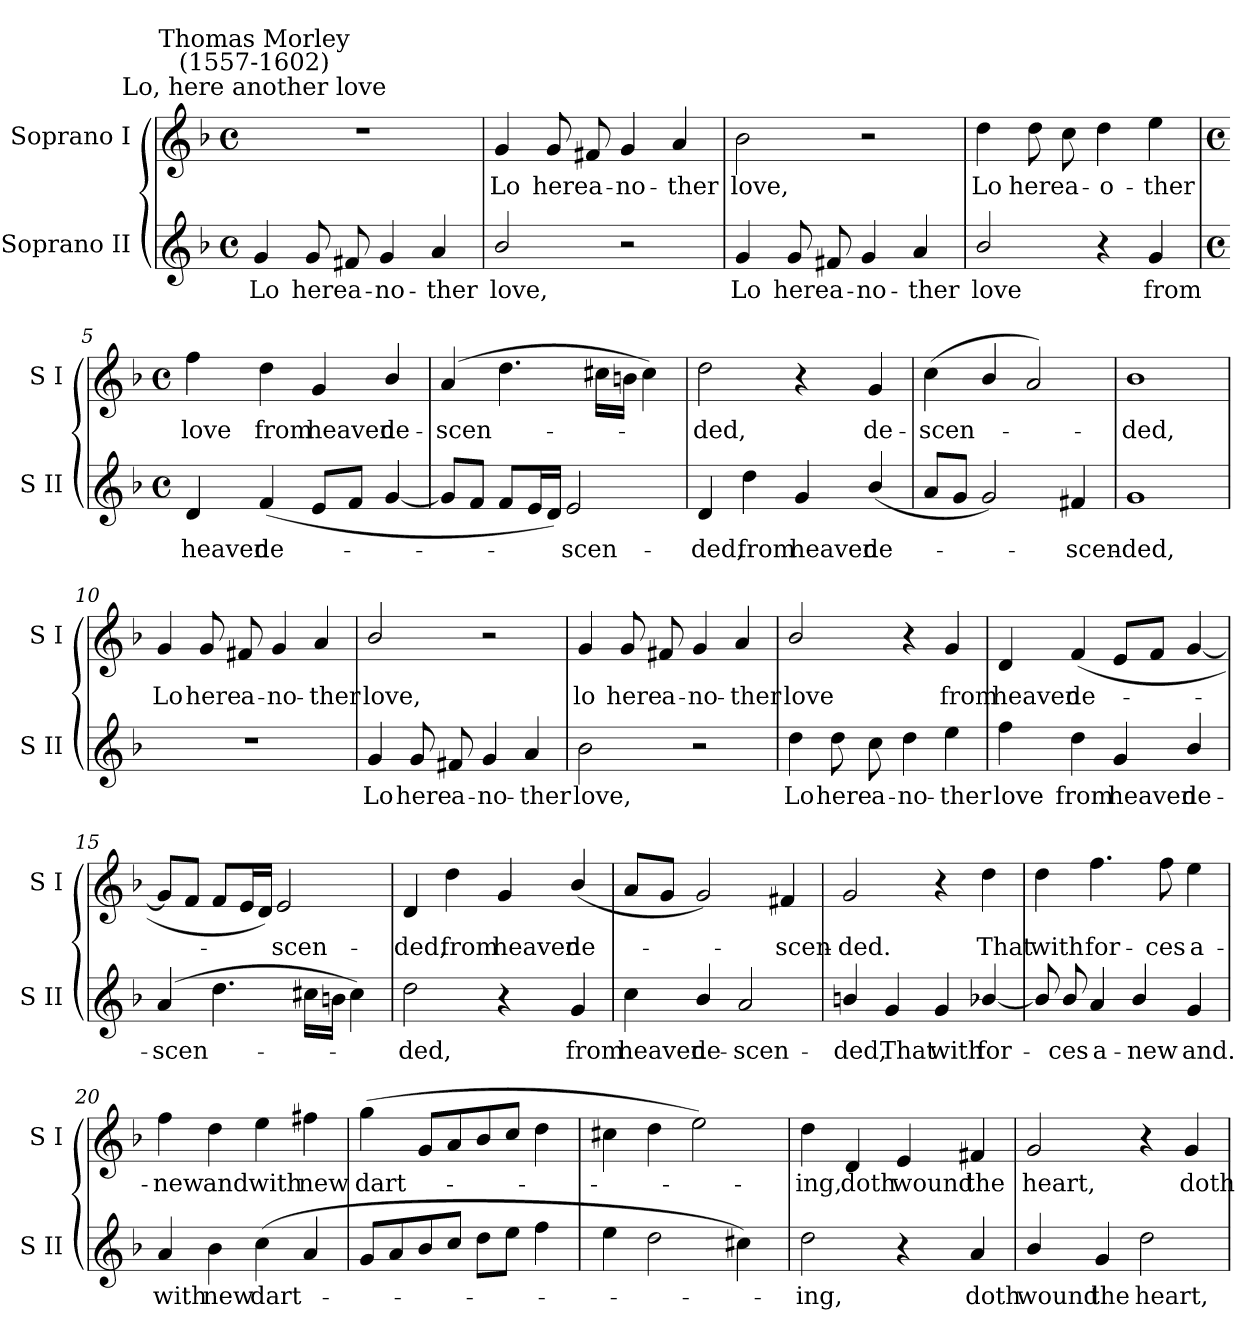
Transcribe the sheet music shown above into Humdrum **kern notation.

**kern	**text	**kern	**text
*part2	*part2	*part1	*part1
*staff2	*staff2	*staff1	*staff1
*I"Soprano II	*	*I"Soprano I	*
*I'S II	*	*I'S I	*
*clefG2	*	*clefG2	*
*k[b-]	*	*k[b-]	*
*F:	*	*F:	*
*M4/4	*	*M4/4	*
*met(c)	*	*met(c)	*
=1	=1	=1	=1
!	!	!LO:TX:a:cj:t=Lo, here another love	!
!	!	!LO:TX:a:cj:t=Thomas Morley\n(1557-1602)	!
!	!LO:LY:b	!	!
4g	Lo	1r	.
!	!LO:LY:b	!	!
8g	here	.	.
!	!LO:LY:b	!	!
8f#X	a-	.	.
!	!LO:LY:b	!	!
4g	-no-	.	.
!	!LO:LY:b	!	!
4a	-ther	.	.
=2	=2	=2	=2
!	!LO:LY:b	!	!LO:LY:b
2b-/	love,	4g	Lo
!	!	!	!LO:LY:b
.	.	8g	here
!	!	!	!LO:LY:b
.	.	8f#X	a-
!	!	!	!LO:LY:b
2r	.	4g	-no-
!	!	!	!LO:LY:b
.	.	4a	-ther
=3	=3	=3	=3
!	!LO:LY:b	!	!LO:LY:b
4g	Lo	2b-	love,
!	!LO:LY:b	!	!
8g	here	.	.
!	!LO:LY:b	!	!
8f#X	a-	.	.
!	!LO:LY:b	!	!
4g	-no-	2r	.
!	!LO:LY:b	!	!
4a	-ther	.	.
=4	=4	=4	=4
!	!LO:LY:b	!	!LO:LY:b
2b-/	love	4dd	Lo
!	!	!	!LO:LY:b
.	.	8dd	here
!	!	!	!LO:LY:b
.	.	8cc	a-
!	!	!	!LO:LY:b
4r	.	4dd	-o-
!	!LO:LY:b	!	!LO:LY:b
4g	from	4ee	-ther
!!LO:LB:g=z
=5	=5	=5	=5
*M4/4	*	*M4/4	*
*met(c)	*	*met(c)	*
!	!LO:LY:b	!	!LO:LY:b
4d	heaven	4ff	love
!	!LO:LY:b	!	!LO:LY:b
(<4f	de-	4dd	from
!	!	!	!LO:LY:b
8eL	.	4g	heaven
8fJ	.	.	.
!	!	!	!LO:LY:b
[4g	.	4b-/	de-
=6	=6	=6	=6
!	!	!	!LO:LY:b
8gL]	.	(>4a	-scen-
8fJ	.	.	.
8fL	.	4.dd	.
16eL	.	.	.
16dJJ)	.	.	.
!	!LO:LY:b	!	!
2e	scen-	.	.
.	.	16cc#XLL	.
.	.	16bnJJ	.
.	.	4cc#)	.
=7	=7	=7	=7
!	!LO:LY:b	!	!LO:LY:b
4d	-ded,	2dd	ded,
!	!LO:LY:b	!	!
4dd	from	.	.
!	!LO:LY:b	!	!
4g	heaven	4r	.
!	!LO:LY:b	!	!LO:LY:b
(<4b-/	de-	4g	de-
=8	=8	=8	=8
!	!	!	!LO:LY:b
8aL	.	(<4cc	-scen-
8gJ	.	.	.
2g)	.	4b-/	.
.	.	2a)	.
!	!LO:LY:b	!	!
4f#X	scen-	.	.
=9	=9	=9	=9
!	!LO:LY:b	!	!LO:LY:b
1g	-ded,	1b-	ded,
!!LO:LB:g=z
=10	=10	=10	=10
!	!	!	!LO:LY:b
1r	.	4g	Lo
!	!	!	!LO:LY:b
.	.	8g	here
!	!	!	!LO:LY:b
.	.	8f#X	a-
!	!	!	!LO:LY:b
.	.	4g	-no-
!	!	!	!LO:LY:b
.	.	4a	-ther
=11	=11	=11	=11
!	!LO:LY:b	!	!LO:LY:b
4g	Lo	2b-/	love,
!	!LO:LY:b	!	!
8g	here	.	.
!	!LO:LY:b	!	!
8f#X	a-	.	.
!	!LO:LY:b	!	!
4g	-no-	2r	.
!	!LO:LY:b	!	!
4a	-ther	.	.
=12	=12	=12	=12
!	!LO:LY:b	!	!LO:LY:b
2b-	love,	4g	lo
!	!	!	!LO:LY:b
.	.	8g	here
!	!	!	!LO:LY:b
.	.	8f#X	a-
!	!	!	!LO:LY:b
2r	.	4g	-no-
!	!	!	!LO:LY:b
.	.	4a	-ther
=13	=13	=13	=13
!	!LO:LY:b	!	!LO:LY:b
4dd	Lo	2b-/	love
!	!LO:LY:b	!	!
8dd	here	.	.
!	!LO:LY:b	!	!
8cc	a-	.	.
!	!LO:LY:b	!	!
4dd	-no-	4r	.
!	!LO:LY:b	!	!LO:LY:b
4ee	-ther	4g	from
!!LO:LB:g=z
=14	=14	=14	=14
!	!LO:LY:b	!	!LO:LY:b
4ff	love	4d	heaven
!	!LO:LY:b	!	!LO:LY:b
4dd	from	(<4f	de-
!	!LO:LY:b	!	!
4g	heaven	8eL	.
.	.	8fJ	.
!	!LO:LY:b	!	!
4b-/	de-	[4g	.
=15	=15	=15	=15
!	!LO:LY:b	!	!
(>4a	-scen-	8gL]	.
.	.	8fJ	.
4.dd	.	8fL	.
.	.	16eL	.
.	.	16dJJ)	.
!	!	!	!LO:LY:b
.	.	2e	scen-
16cc#XLL	.	.	.
16bnJJ	.	.	.
4cc#)	.	.	.
=16	=16	=16	=16
!	!LO:LY:b	!	!LO:LY:b
2dd	ded,	4d	-ded,
!	!	!	!LO:LY:b
.	.	4dd	from
!	!	!	!LO:LY:b
4r	.	4g	heaven
!	!LO:LY:b	!	!LO:LY:b
4g	from	(<4b-/	de-
=17	=17	=17	=17
!	!LO:LY:b	!	!
4cc	heaven	8aL	.
.	.	8gJ	.
!	!LO:LY:b	!	!
4b-/	de-	2g)	.
!	!LO:LY:b	!	!
2a	-scen-	.	.
!	!	!	!LO:LY:b
.	.	4f#X	scen-
!!LO:LB:g=z
=18	=18	=18	=18
!	!LO:LY:b	!	!LO:LY:b
4bn/	-ded,	2g	-ded.
!	!LO:LY:b	!	!
4g	That	.	.
!	!LO:LY:b	!	!
4g	with	4r	.
!	!LO:LY:b	!	!LO:LY:b
[4b-X/	for-	4dd	That
=19	=19	=19	=19
!	!	!	!LO:LY:b
8b-/]	.	4dd	with
!	!LO:LY:b	!	!
8b-/	ces	.	.
!	!LO:LY:b	!	!LO:LY:b
4a	a-	4.ff	for-
!	!LO:LY:b	!	!
4b-/	-new	.	.
!	!	!	!LO:LY:b
.	.	8ff	-ces
!	!LO:LY:b	!	!LO:LY:b
4g	and.	4ee	a-
=20	=20	=20	=20
!	!LO:LY:b	!	!LO:LY:b
4a	with	4ff	-new
!	!LO:LY:b	!	!LO:LY:b
4b-	new	4dd	and
!	!LO:LY:b	!	!LO:LY:b
(>4cc	dart-	4ee	with
!	!	!	!LO:LY:b
4a	.	4ff#X	new
=21	=21	=21	=21
!	!	!	!LO:LY:b
8gL	.	(>4gg	dart-
8a	.	.	.
8b-	.	8gL	.
8ccJ	.	8a	.
8ddL	.	8b-	.
8eeJ	.	8ccJ	.
4ff	.	4dd	.
=22	=22	=22	=22
4ee	.	4cc#X	.
2dd	.	4dd	.
.	.	2ee)	.
4cc#X)	.	.	.
!!LO:LB:g=z
=23	=23	=23	=23
!	!LO:LY:b	!	!LO:LY:b
2dd	ing,	4dd	ing,
!	!	!	!LO:LY:b
.	.	4d	doth
!	!	!	!LO:LY:b
4r	.	4e	wound
!	!LO:LY:b	!	!LO:LY:b
4a	doth	4f#X	the
=24	=24	=24	=24
!	!LO:LY:b	!	!LO:LY:b
4b-/	wound	2g	heart,
!	!LO:LY:b	!	!
4g	the	.	.
!	!LO:LY:b	!	!
2dd	heart,	4r	.
!	!	!	!LO:LY:b
.	.	4g	doth
=	=	=	=
*-	*-	*-	*-
